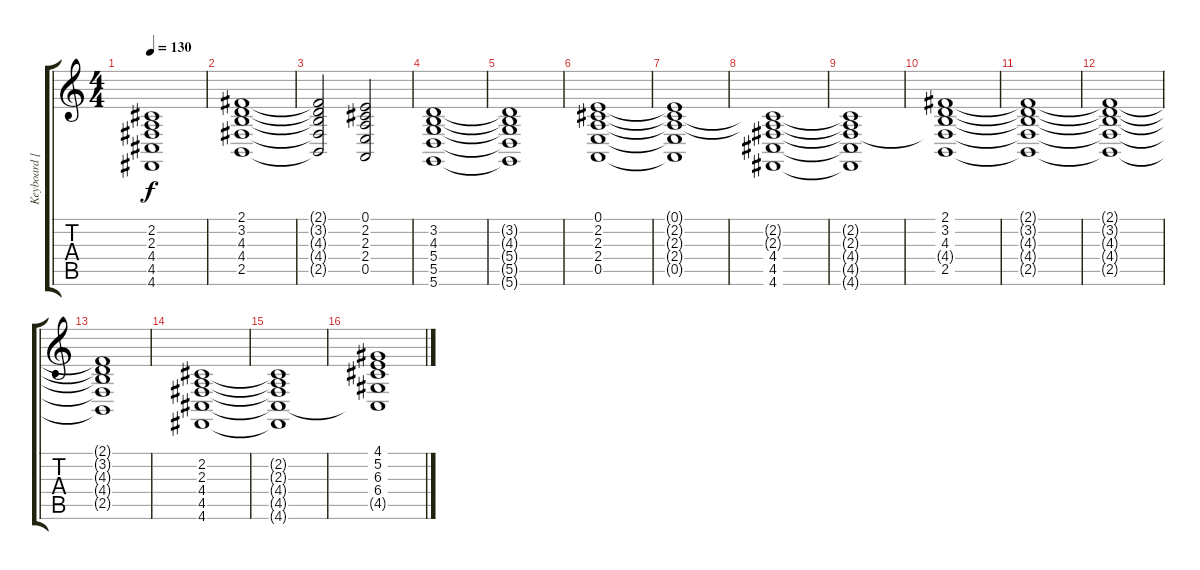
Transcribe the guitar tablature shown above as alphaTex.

\track ("Keyboard [High Strings]" "Keyboard [") {instrument stringensemble2}
\staff {score tabs}
\tuning (E4 B3 G3 D3 A2 D2) {hide}
\ts (4 4)
\tempo 130
\clef g2
\ks c
(2.2 2.3{t} 4.4 4.5 4.6).1{dy f} |
(2.1 3.2 4.3 4.4 2.5).1 |
(2.1{t} 3.2{t} 4.3{t} 4.4{t} 2.5{t}).2 (0.1 2.2 2.3 2.4 0.5).2 |
(3.2 4.3 5.4 5.5 5.6).1 |
(3.2{t} 4.3{t} 5.4{t} 5.5{t} 5.6{t}).1 |
(0.1 2.2 2.3 2.4 0.5).1 |
(0.1{t} 2.2{t} 2.3{t} 2.4{t} 0.5{t}).1 |
(2.2{t} 2.3{t} 4.4 4.5 4.6).1 |
(2.2{t} 2.3{t} 4.4{t} 4.5{t} 4.6{t}).1 |
(2.1 3.2 4.3 4.4{t} 2.5).1 |
(2.1{t} 3.2{t} 4.3{t} 4.4{t} 2.5{t}).1 |
(2.1{t} 3.2{t} 4.3{t} 4.4{t} 2.5{t}).1 |
(2.1{t} 3.2{t} 4.3{t} 4.4{t} 2.5{t}).1 |
(2.2 2.3 4.4 4.5 4.6).1 |
(2.2{t} 2.3{t} 4.4{t} 4.5{t} 4.6{t}).1 |
(4.1 5.2 6.3 6.4 4.5{t}).1
